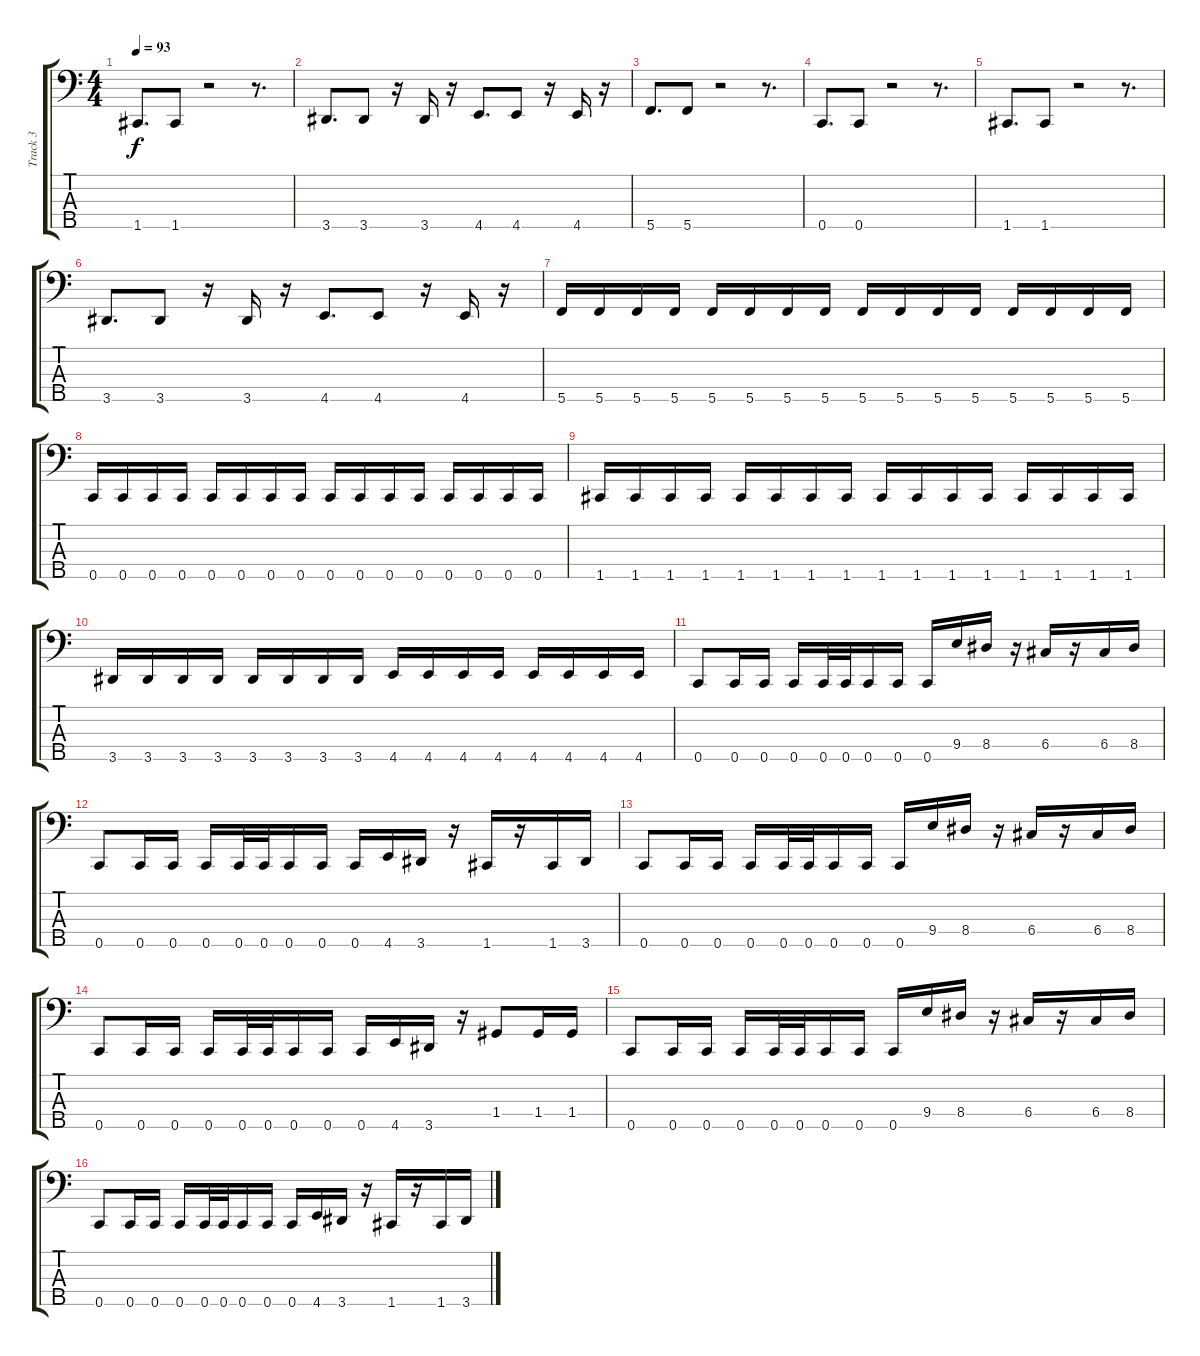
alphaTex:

\track ("Track 3" "Track 3") {instrument electricbassfinger}
\staff {score tabs}
\tuning (A2 F2 C2 G1 C1) {hide}
\ts (4 4)
\tempo 93
\clef f4
\ks c
1.5.8{d dy f} 1.5.8 r.2 r.8{d} |
3.5.8{d} 3.5.8 r.16 3.5.16 r.16 4.5.8{d} 4.5.8 r.16 4.5.16 r.16 |
5.5.8{d} 5.5.8 r.2 r.8{d} |
0.5.8{d} 0.5.8 r.2 r.8{d} |
1.5.8{d} 1.5.8 r.2 r.8{d} |
3.5.8{d} 3.5.8 r.16 3.5.16 r.16 4.5.8{d} 4.5.8 r.16 4.5.16 r.16 |
5.5.16 5.5.16 5.5.16 5.5.16 5.5.16 5.5.16 5.5.16 5.5.16 5.5.16 5.5.16 5.5.16 5.5.16 5.5.16 5.5.16 5.5.16 5.5.16 |
0.5.16 0.5.16 0.5.16 0.5.16 0.5.16 0.5.16 0.5.16 0.5.16 0.5.16 0.5.16 0.5.16 0.5.16 0.5.16 0.5.16 0.5.16 0.5.16 |
1.5.16 1.5.16 1.5.16 1.5.16 1.5.16 1.5.16 1.5.16 1.5.16 1.5.16 1.5.16 1.5.16 1.5.16 1.5.16 1.5.16 1.5.16 1.5.16 |
3.5.16 3.5.16 3.5.16 3.5.16 3.5.16 3.5.16 3.5.16 3.5.16 4.5.16 4.5.16 4.5.16 4.5.16 4.5.16 4.5.16 4.5.16 4.5.16 |
0.5.8 0.5.16 0.5.16 0.5.16 0.5.32 0.5.32 0.5.16 0.5.16 0.5.16 9.4.16 8.4.16 r.16 6.4.16 r.16 6.4.16 8.4.16 |
0.5.8 0.5.16 0.5.16 0.5.16 0.5.32 0.5.32 0.5.16 0.5.16 0.5.16 4.5.16 3.5.16 r.16 1.5.16 r.16 1.5.16 3.5.16 |
0.5.8 0.5.16 0.5.16 0.5.16 0.5.32 0.5.32 0.5.16 0.5.16 0.5.16 9.4.16 8.4.16 r.16 6.4.16 r.16 6.4.16 8.4.16 |
0.5.8 0.5.16 0.5.16 0.5.16 0.5.32 0.5.32 0.5.16 0.5.16 0.5.16 4.5.16 3.5.16 r.16 1.4.8 1.4.16 1.4.16 |
0.5.8 0.5.16 0.5.16 0.5.16 0.5.32 0.5.32 0.5.16 0.5.16 0.5.16 9.4.16 8.4.16 r.16 6.4.16 r.16 6.4.16 8.4.16 |
0.5.8 0.5.16 0.5.16 0.5.16 0.5.32 0.5.32 0.5.16 0.5.16 0.5.16 4.5.16 3.5.16 r.16 1.5.16 r.16 1.5.16 3.5.16
